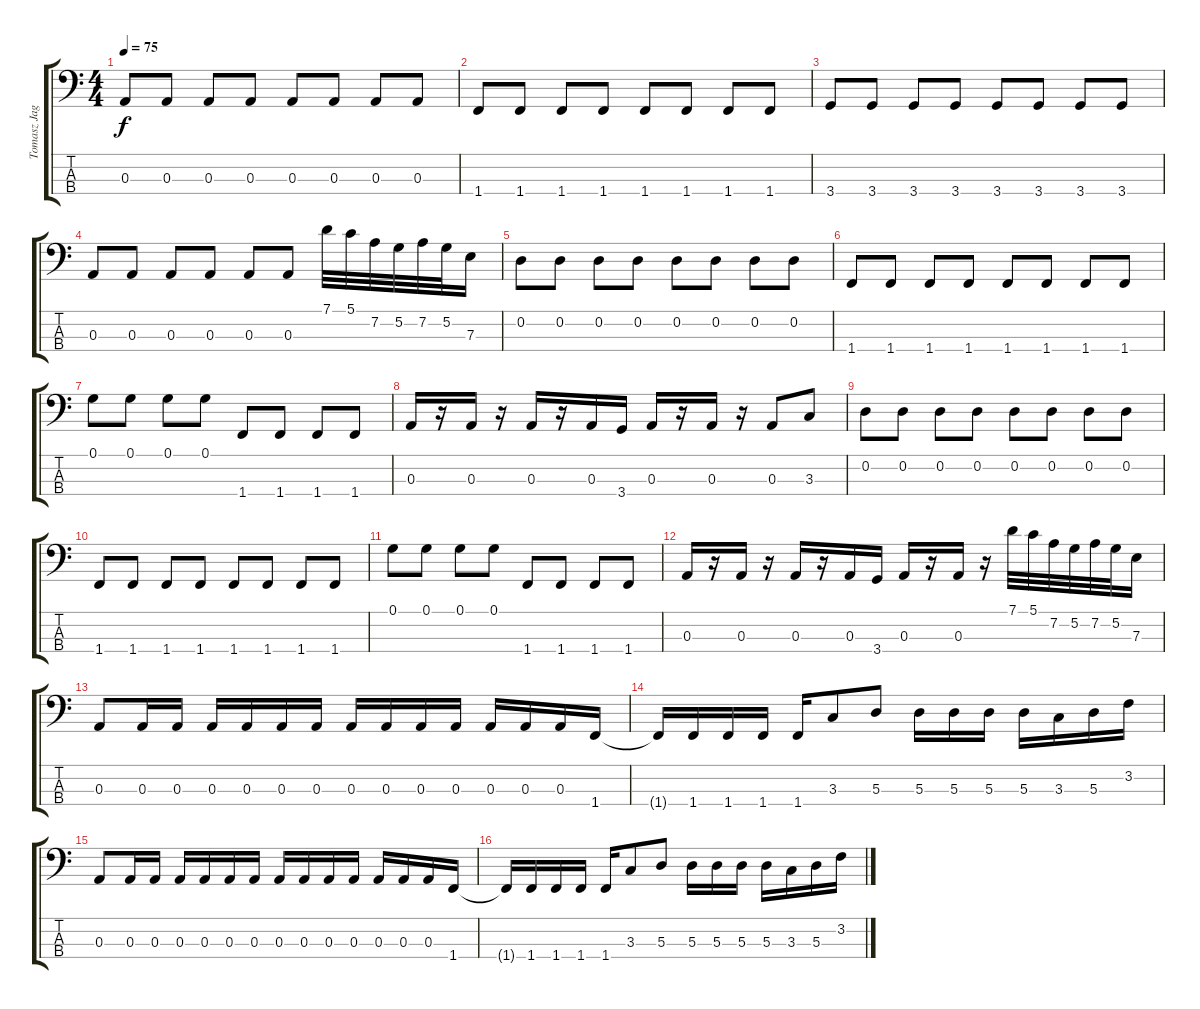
\track ("Tomasz Jaguś" "Tomasz Jag") {instrument electricbassfinger}
\staff {score tabs}
\tuning (G2 D2 A1 E1) {hide}
\ts (4 4)
\tempo 75
\clef f4
\ks c
0.3.8{dy f} 0.3.8 0.3.8 0.3.8 0.3.8 0.3.8 0.3.8 0.3.8 |
1.4.8 1.4.8 1.4.8 1.4.8 1.4.8 1.4.8 1.4.8 1.4.8 |
3.4.8 3.4.8 3.4.8 3.4.8 3.4.8 3.4.8 3.4.8 3.4.8 |
0.3.8 0.3.8 0.3.8 0.3.8 0.3.8 0.3.8 7.1.32 5.1.32 7.2.32 5.2.32 7.2.32 5.2.32 7.3.16 |
0.2.8 0.2.8 0.2.8 0.2.8 0.2.8 0.2.8 0.2.8 0.2.8 |
1.4.8 1.4.8 1.4.8 1.4.8 1.4.8 1.4.8 1.4.8 1.4.8 |
0.1.8 0.1.8 0.1.8 0.1.8 1.4.8 1.4.8 1.4.8 1.4.8 |
0.3.16 r.16 0.3.16 r.16 0.3.16 r.16 0.3.16 3.4.16 0.3.16 r.16 0.3.16 r.16 0.3.8 3.3.8 |
0.2.8 0.2.8 0.2.8 0.2.8 0.2.8 0.2.8 0.2.8 0.2.8 |
1.4.8 1.4.8 1.4.8 1.4.8 1.4.8 1.4.8 1.4.8 1.4.8 |
0.1.8 0.1.8 0.1.8 0.1.8 1.4.8 1.4.8 1.4.8 1.4.8 |
0.3.16 r.16 0.3.16 r.16 0.3.16 r.16 0.3.16 3.4.16 0.3.16 r.16 0.3.16 r.16 7.1.32 5.1.32 7.2.32 5.2.32 7.2.32 5.2.32 7.3.16 |
0.3.8 0.3.16 0.3.16 0.3.16 0.3.16 0.3.16 0.3.16 0.3.16 0.3.16 0.3.16 0.3.16 0.3.16 0.3.16 0.3.16 1.4.16 |
1.4{t}.16 1.4.16 1.4.16 1.4.16 1.4.16 3.3.8 5.3.8 5.3.16 5.3.16 5.3.16 5.3.16 3.3.16 5.3.16 3.2.16 |
0.3.8 0.3.16 0.3.16 0.3.16 0.3.16 0.3.16 0.3.16 0.3.16 0.3.16 0.3.16 0.3.16 0.3.16 0.3.16 0.3.16 1.4.16 |
1.4{t}.16 1.4.16 1.4.16 1.4.16 1.4.16 3.3.8 5.3.8 5.3.16 5.3.16 5.3.16 5.3.16 3.3.16 5.3.16 3.2.16
